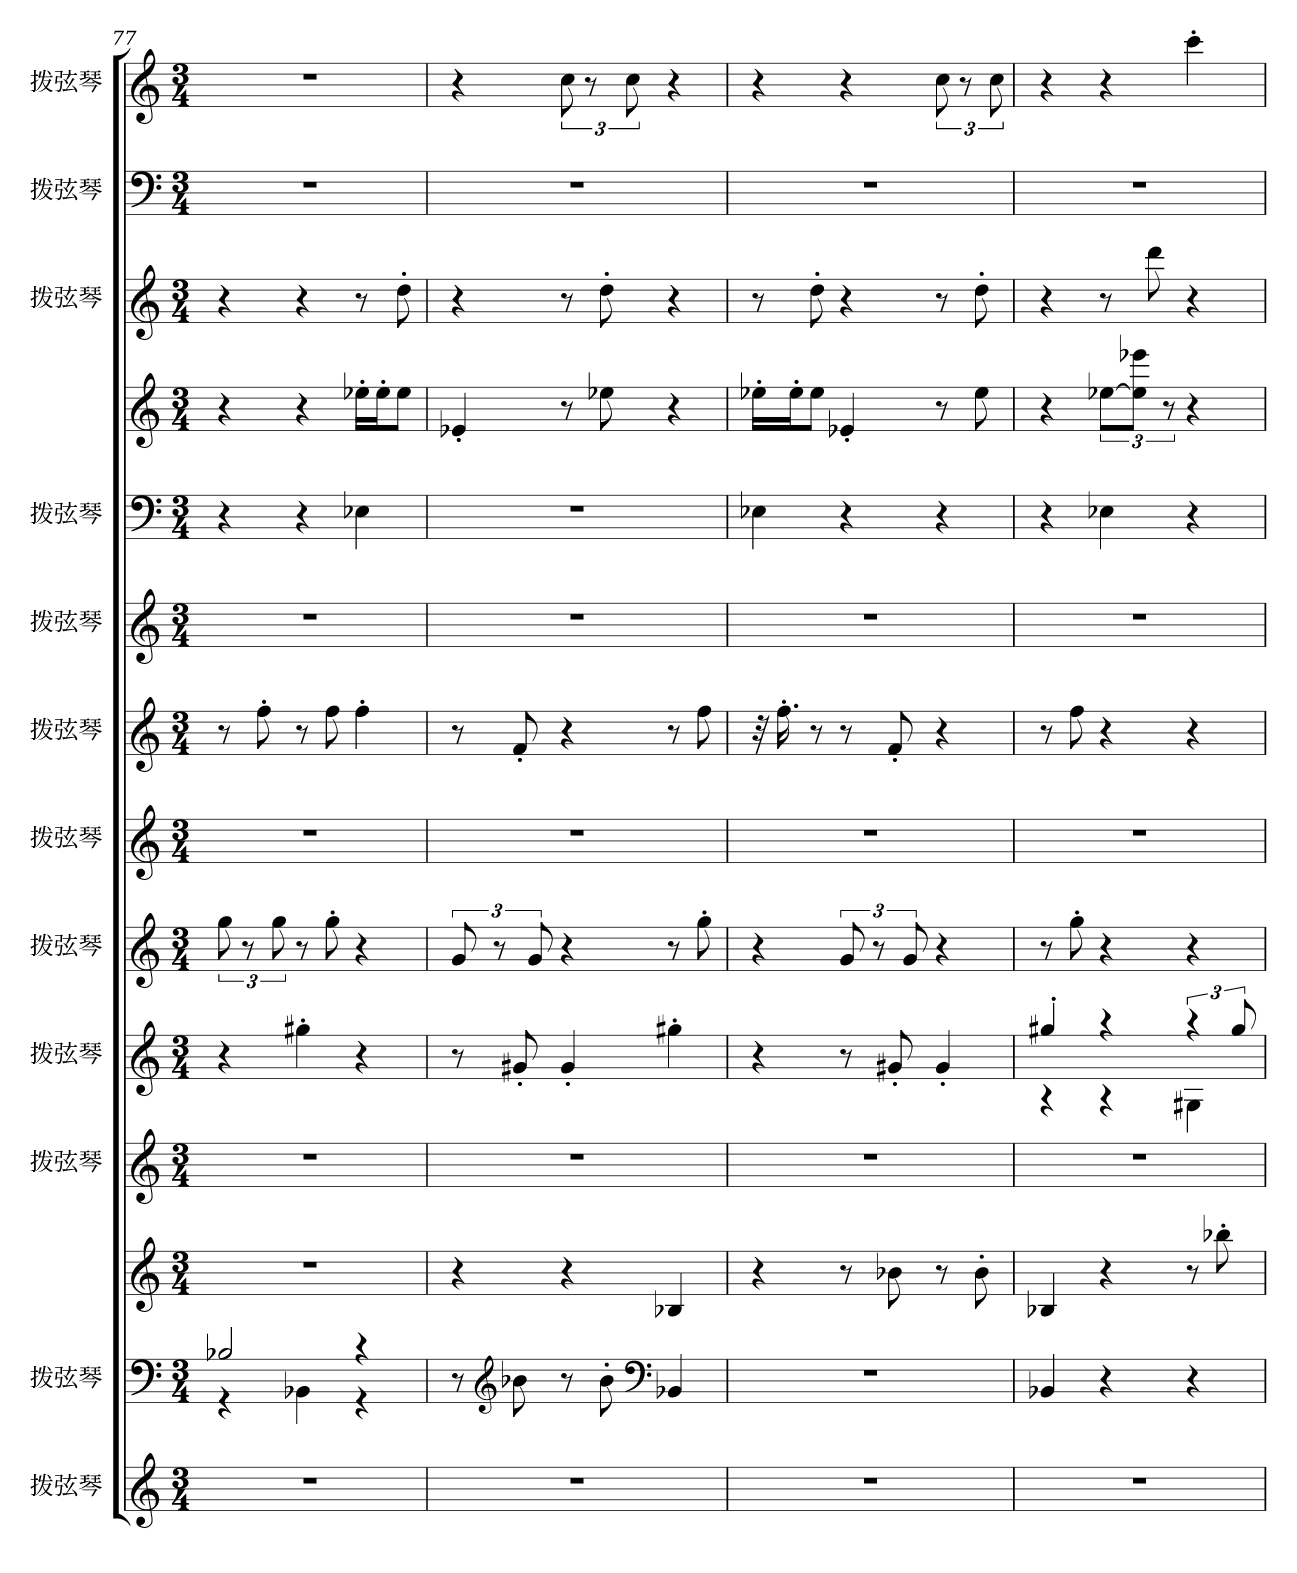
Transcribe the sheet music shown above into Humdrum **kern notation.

**kern	**kern	**kern	**kern	**kern	**kern	**kern	**kern	**kern	**kern	**kern	**kern	**kern	**kern
*part12	*part11	*part11	*part10	*part9	*part8	*part7	*part6	*part5	*part4	*part4	*part3	*part2	*part1
*staff14	*staff13	*staff12	*staff11	*staff10	*staff9	*staff8	*staff7	*staff6	*staff5	*staff4	*staff3	*staff2	*staff1
*I"拨弦琴	*I"拨弦琴	*	*I"拨弦琴	*I"拨弦琴	*I"拨弦琴	*I"拨弦琴	*I"拨弦琴	*I"拨弦琴	*I"拨弦琴	*	*I"拨弦琴	*I"拨弦琴	*I"拨弦琴
*clefG2	*clefF4	*clefG2	*clefG2	*clefG2	*clefG2	*clefG2	*clefG2	*clefG2	*clefF4	*clefG2	*clefG2	*clefF4	*clefG2
*k[]	*k[]	*k[]	*k[]	*k[]	*k[]	*k[]	*k[]	*k[]	*k[]	*k[]	*k[]	*k[]	*k[]
*M3/4	*M3/4	*M3/4	*M3/4	*M3/4	*M3/4	*M3/4	*M3/4	*M3/4	*M3/4	*M3/4	*M3/4	*M3/4	*M3/4
=77	=77	=77	=77	=77	=77	=77	=77	=77	=77	=77	=77	=77	=77
*	*^	*	*	*	*	*	*	*	*	*	*	*	*
2.r	2B-X/	4r	2.r	2.r	4r	12gg\	2.r	8r	2.r	4r	4r	4r	2.r	2.r
.	.	.	.	.	.	12r	.	.	.	.	.	.	.	.
.	.	.	.	.	.	.	.	8ff'\	.	.	.	.	.	.
.	.	.	.	.	.	12gg\	.	.	.	.	.	.	.	.
.	.	4BB-X\	.	.	4gg#X'\	8r	.	8r	.	4r	4r	4r	.	.
.	.	.	.	.	.	8gg'\	.	8ff\	.	.	.	.	.	.
.	4r	4r	.	.	4r	4r	.	4ff'\	.	4E-X\	16ee-X'\LL	8r	.	.
.	.	.	.	.	.	.	.	.	.	.	16ee-'\J	.	.	.
.	.	.	.	.	.	.	.	.	.	.	8ee-\J	8dd'\	.	.
*	*v	*v	*	*	*	*	*	*	*	*	*	*	*	*
=78	=78	=78	=78	=78	=78	=78	=78	=78	=78	=78	=78	=78	=78
2.r	8r	4r	2.r	8r	12g/	2.r	8r	2.r	2.r	4e-X'/	4r	2.r	4r
.	.	.	.	.	12r	.	.	.	.	.	.	.	.
*	*clefG2	*	*	*	*	*	*	*	*	*	*	*	*
.	8b-X\	.	.	8g#X'/	.	.	8f'/	.	.	.	.	.	.
.	.	.	.	.	12g/	.	.	.	.	.	.	.	.
.	8r	4r	.	4g#'/	4r	.	4r	.	.	8r	8r	.	12cc\
.	.	.	.	.	.	.	.	.	.	.	.	.	12r
.	8b-'\	.	.	.	.	.	.	.	.	8ee-X\	8dd'\	.	.
.	.	.	.	.	.	.	.	.	.	.	.	.	12cc\
*	*clefF4	*	*	*	*	*	*	*	*	*	*	*	*
.	4BB-X/	4B-X/	.	4gg#X'\	8r	.	8r	.	.	4r	4r	.	4r
.	.	.	.	.	8gg'\	.	8ff\	.	.	.	.	.	.
!!LO:PB:g=z
=79	=79	=79	=79	=79	=79	=79	=79	=79	=79	=79	=79	=79	=79
2.r	2.r	4r	2.r	4r	4r	2.r	32r	2.r	4E-X\	16ee-X'\LL	8r	2.r	4r
.	.	.	.	.	.	.	16.ff'\	.	.	.	.	.	.
.	.	.	.	.	.	.	.	.	.	16ee-'\J	.	.	.
.	.	.	.	.	.	.	8r	.	.	8ee-\J	8dd'\	.	.
.	.	8r	.	8r	12g/	.	8r	.	4r	4e-X'/	4r	.	4r
.	.	.	.	.	12r	.	.	.	.	.	.	.	.
.	.	8b-X\	.	8g#X'/	.	.	8f'/	.	.	.	.	.	.
.	.	.	.	.	12g/	.	.	.	.	.	.	.	.
.	.	8r	.	4g#'/	4r	.	4r	.	4r	8r	8r	.	12cc\
.	.	.	.	.	.	.	.	.	.	.	.	.	12r
.	.	8b-'\	.	.	.	.	.	.	.	8ee-\	8dd'\	.	.
.	.	.	.	.	.	.	.	.	.	.	.	.	12cc\
=80	=80	=80	=80	=80	=80	=80	=80	=80	=80	=80	=80	=80	=80
*	*	*	*	*^	*	*	*	*	*	*	*	*	*
2.r	4BB-X/	4B-X/	2.r	4gg#X'/	4r	8r	2.r	8r	2.r	4r	4r	4r	2.r	4r
.	.	.	.	.	.	8gg'\	.	8ff\	.	.	.	.	.	.
.	4r	4r	.	4r	4r	4r	.	4r	.	4E-X\	[12ee-X\L	8r	.	4r
.	.	.	.	.	.	.	.	.	.	.	12ee-\] 12eee-X\J	.	.	.
.	.	.	.	.	.	.	.	.	.	.	.	8ddd\	.	.
.	.	.	.	.	.	.	.	.	.	.	12r	.	.	.
.	4r	8r	.	6r	4G#X\	4r	.	4r	.	4r	4r	4r	.	4ccc'\
.	.	8bb-X'\	.	.	.	.	.	.	.	.	.	.	.	.
.	.	.	.	12gg#/	.	.	.	.	.	.	.	.	.	.
*	*	*	*	*v	*v	*	*	*	*	*	*	*	*	*
=	=	=	=	=	=	=	=	=	=	=	=	=	=
*-	*-	*-	*-	*-	*-	*-	*-	*-	*-	*-	*-	*-	*-
